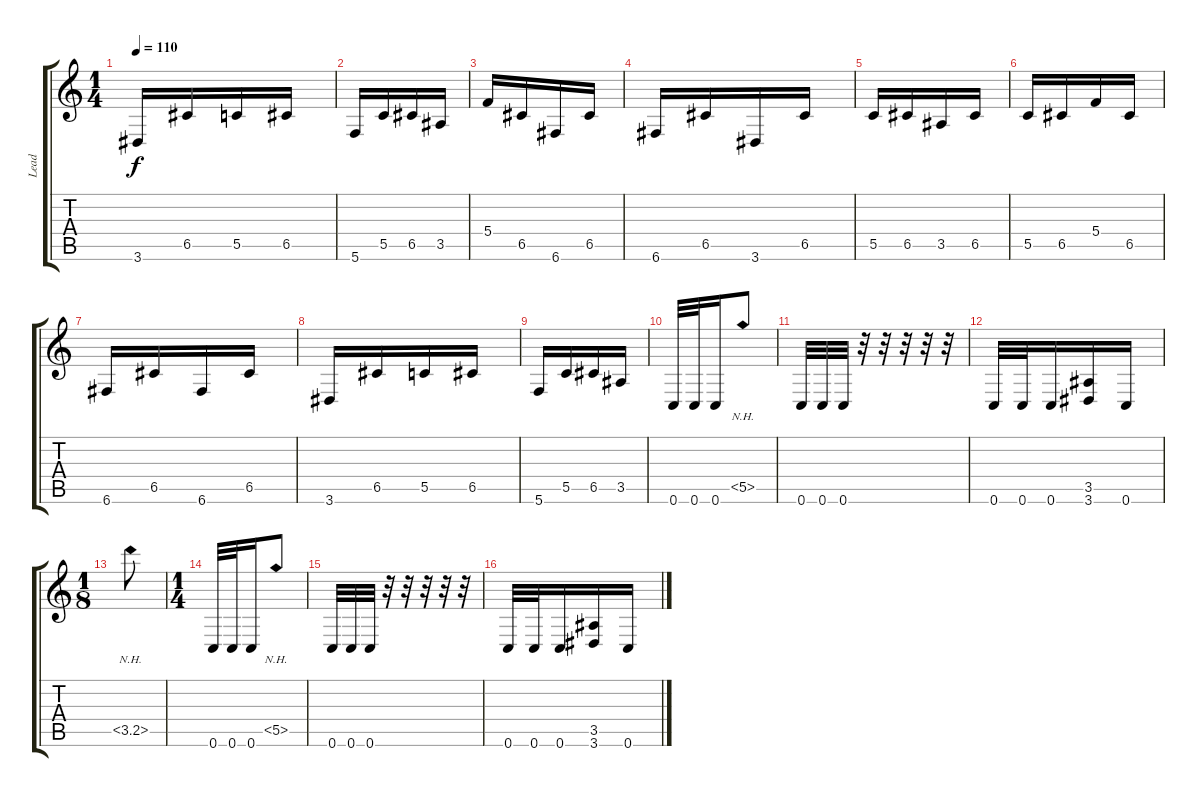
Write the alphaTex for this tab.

\track ("Lead" "Lead") {instrument distortionguitar}
\staff {score tabs}
\tuning (D4 A3 F3 C3 G2 C2) {hide}
\ts (1 4)
\tempo 110
\clef g2
\ks c
3.6.16{dy f} 6.5.16 5.5.16 6.5.16 |
5.6.16 5.5.16 6.5.16 3.5.16 |
5.4.16 6.5.16 6.6.16 6.5.16 |
6.6.16 6.5.16 3.6.16 6.5.16 |
5.5.16 6.5.16 3.5.16 6.5.16 |
5.5.16 6.5.16 5.4.16 6.5.16 |
6.6.16 6.5.16 6.6.16 6.5.16 |
3.6.16 6.5.16 5.5.16 6.5.16 |
5.6.16 5.5.16 6.5.16 3.5.16 |
0.6.32 0.6.32 0.6.16 5.5{nh}.8 |
0.6.32 0.6.32 0.6.32 r.32 r.32 r.32 r.32 r.32 |
0.6.32 0.6.32 0.6.16 (3.5 3.6).16 0.6.16 |
\ts (1 8)
3.5{nh}.8 |
\ts (1 4)
0.6.32 0.6.32 0.6.16 5.5{nh}.8 |
0.6.32 0.6.32 0.6.32 r.32 r.32 r.32 r.32 r.32 |
0.6.32 0.6.32 0.6.16 (3.5 3.6).16 0.6.16
